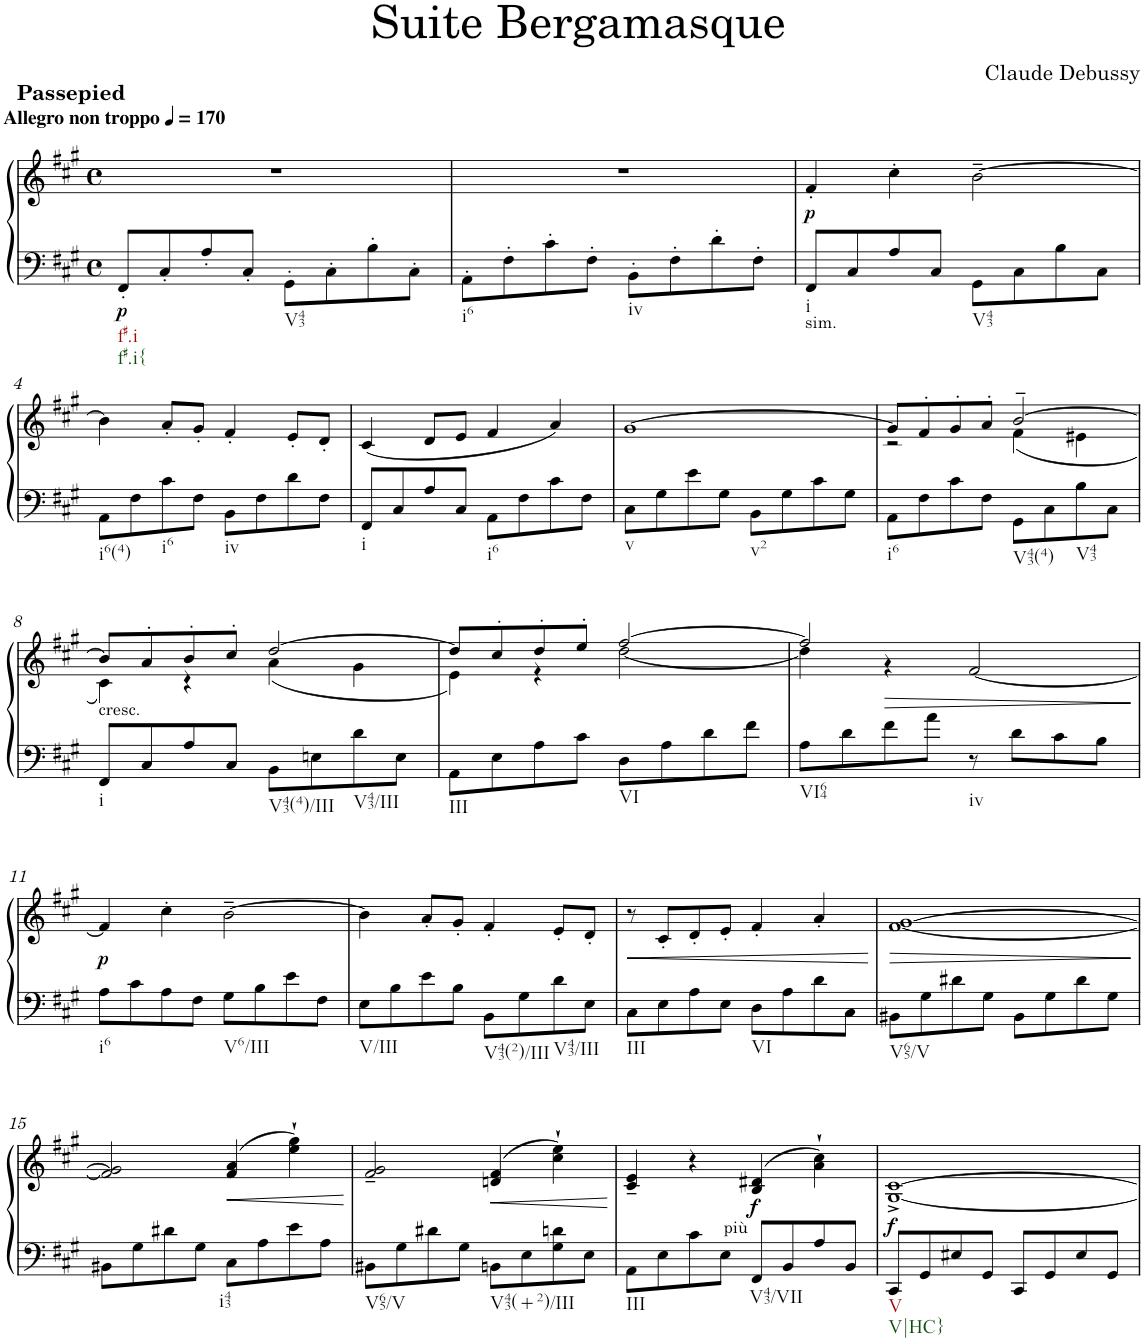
**kern	**kern	**dynam
*part1	*part1	*part1
*staff2	*staff1	*staff1/2
*I"Piano	*	*
*I'Pno.	*	*
*clefF4	*clefG2	*
*k[f#c#g#]	*k[f#c#g#]	*
*M4/4	*M4/4	*
*met(c)	*met(c)	*
*MM170	*MM170	*
=1	=1	=1
!	!LO:TX:a:B:t=Passepied	!
!	!LO:TX:a:B:t=Allegro non troppo	!
!LO:TX:a:B:t=Passepied	!	!
!LO:TX:b:t=f#.i	!	!
!LO:TX:b:t=f#.i{	!	!
!	!	!LO:DY:b=2
8FF#'/L	1r	p
8C#'/	.	.
8A'/	.	.
8C#'/J	.	.
!LO:TX:b:t=V43	!	!
8GG#'\L	.	.
8C#'\	.	.
8B'\	.	.
8C#'\J	.	.
=2	=2	=2
!LO:TX:b:t=i6	!	!
8AA'\L	1r	.
8F#'\	.	.
8c#'\	.	.
8F#'\J	.	.
!LO:TX:b:t=iv	!	!
8BB'\L	.	.
8F#'\	.	.
8d'\	.	.
8F#'\J	.	.
=3	=3	=3
!LO:TX:b:t=sim.	!	!
!LO:TX:b:t=i	!	!
!	!	!LO:DY:b
8FF#/L	4f#'/	p
8C#/	.	.
8A/	4cc#'\	.
8C#/J	.	.
!LO:TX:b:t=V43	!	!
8GG#\L	[2b~\	.
8C#\	.	.
8B\	.	.
8C#\J	.	.
!!LO:LB:g=z
=4	=4	=4
!LO:TX:b:t=i6(4)	!	!
8AA\L	4b\]	.
8F#\	.	.
!LO:TX:b:t=i6	!	!
8c#\	8a'/L	.
8F#\J	8g#'/J	.
!LO:TX:b:t=iv	!	!
8BB\L	4f#'/	.
8F#\	.	.
8d\	8e'/L	.
8F#\J	8d'/J	.
=5	=5	=5
!LO:TX:b:t=i	!	!
8FF#/L	(4c#/	.
8C#/	.	.
8A/	8d/L	.
8C#/J	8e/J	.
!LO:TX:b:t=i6	!	!
8AA\L	4f#/	.
8F#\	.	.
8c#\	4a/)	.
8F#\J	.	.
=6	=6	=6
!LO:TX:b:t=v	!	!
8C#\L	[1g#	.
8G#\	.	.
8e\	.	.
8G#\J	.	.
!LO:TX:b:t=v2	!	!
8BB\L	.	.
8G#\	.	.
8c#\	.	.
8G#\J	.	.
=7	=7	=7
*	*^	*
!LO:TX:b:t=i6	!	!	!
8AA\L	8g#/L]	2r	.
8F#\	8f#'/	.	.
8c#\	8g#'/	.	.
8F#\J	8a'/J	.	.
!LO:TX:b:t=V43(4)	!	!	!
8GG#\L	[2b~/	(4f#\	.
8C#\	.	.	.
!LO:TX:b:t=V43	!	!	!
8B\	.	4e#X\	.
8C#\J	.	.	.
!!LO:LB:g=z	!!
=8	=8	=8	=8
!	!LO:TX:b:t=cresc.	!	!
!LO:TX:b:t=i	!	!	!
8FF#/L	8b/L]	4c#\)	.
8C#/	8a'/	.	.
8A/	8b'/	4r	.
8C#/J	8cc#'/J	.	.
!LO:TX:b:t=V43(4)/III	!	!	!
8BB\L	[2dd/	(4a\	.
8En\	.	.	.
!LO:TX:b:t=V43/III	!	!	!
8d\	.	4g#\	.
8E\J	.	.	.
=9	=9	=9	=9
!LO:TX:b:t=III	!	!	!
8AA\L	8dd/L]	4e\)	.
8E\	8cc#'/	.	.
8A\	8dd'/	4r	.
8c#\J	8ee'/J	.	.
!LO:TX:b:t=VI	!	!	!
8D\L	[2ff#/	[2dd\	.
8A\	.	.	.
8d\	.	.	.
8f#\J	.	.	.
=10	=10	=10	=10
!LO:TX:b:t=VI64	!	!	!
8A\L	2ff#/]	4dd\]	.
8d\	.	.	.
!	!	!	!LO:HP:b
8f#\	.	4r	>
8a\J	.	.	.
!LO:TX:b:t=iv	!	!	!
8r	[2f#/	2ryy	.
8d\L	.	.	.
8c#\	.	.	.
8B\J	.	.	.
*	*v	*v	*
!!LO:LB:g=z
=11	=11	=11
!LO:TX:b:t=i6	!	!
!	!	!LO:DY:b
8A\L	4f#/]	p
8c#\	.	.
8A\	4cc#'\	.
8F#\J	.	.
!LO:TX:b:t=V6/III	!	!
8G#\L	[2b~\	.
8B\	.	.
8e\	.	.
8F#\J	.	.
=12	=12	=12
!LO:TX:b:t=V/III	!	!
8E\L	4b\]	.
8B\	.	.
8e\	8a'/L	.
8B\J	8g#'/J	.
!LO:TX:b:t=V43(2)/III	!	!
8BB\L	4f#'/	.
8G#\	.	.
!LO:TX:b:t=V43/III	!	!
8d\	8e'/L	.
8E\J	8d'/J	.
=13	=13	=13
!LO:TX:b:t=III	!	!
!	!	!LO:HP:b
8C#\L	8r	<
8E\	8c#'/L	.
8A\	8d'/	.
8E\J	8e'/J	.
!LO:TX:b:t=VI	!	!
8D\L	4f#'/	.
8A\	.	.
8d\	4a'/	.
8C#\J	.	.
.	.	]
=14	=14	=14
!LO:TX:b:t=V65/V	!	!
!	!	!LO:HP:b
8BB#X\L	[1f# [1g#	>
8G#\	.	.
8d#X\	.	.
8G#\J	.	.
8BB#\L	.	.
8G#\	.	.
8d#\	.	.
8G#\J	.	.
.	.	[
!!LO:LB:g=z
=15	=15	=15
8BB#X\L	2f#/] 2g#/]	.
8G#\	.	.
8d#X\	.	.
8G#\J	.	.
!LO:TX:b:t=i43	!	!
!	!	!LO:HP:b
8C#\L	(4f#/ 4a/	<
8A\	.	.
8e\	4ee\` 4gg#\`)	.
8A\J	.	.
.	.	]
=16	=16	=16
!LO:TX:b:t=V65/V	!	!
8BB#X\L	2f#/~ 2g#/~	.
8G#\	.	.
8d#X\	.	.
8G#\J	.	.
!LO:TX:b:t=V43(+2)/III	!	!
8BBn\L	(4dn/ 4f#/	.
8E\	.	.
8G#\ 8dn\	4cc#\` 4ee\`)	.
8E\J	.	.
.	.	[
=17	=17	=17
!LO:TX:b:t=III	!	!
8AA\L	4c#/~ 4e/~	.
8E\	.	.
8c#\	4r	.
8E\J	.	.
!	!LO:TX:b:t=più	!
!LO:TX:b:t=V43/VII	!	!
!	!	!LO:DY:b
8FF#/L	(4B/ 4d#X/	f
8BB/	.	.
8A/	4a\` 4cc#\`)	.
8BB/J	.	.
=18	=18	=18
!LO:TX:b:t=V	!	!
!LO:TX:b:t=V|HC}	!	!
!	!	!LO:DY:b
8CC#/L	[1G#^ [1c#^	f
8GG#/	.	.
8E#X/	.	.
8GG#/J	.	.
8CC#/L	.	.
8GG#/	.	.
8E#/	.	.
8GG#/J	.	.
=	=	=
*-	*-	*-
